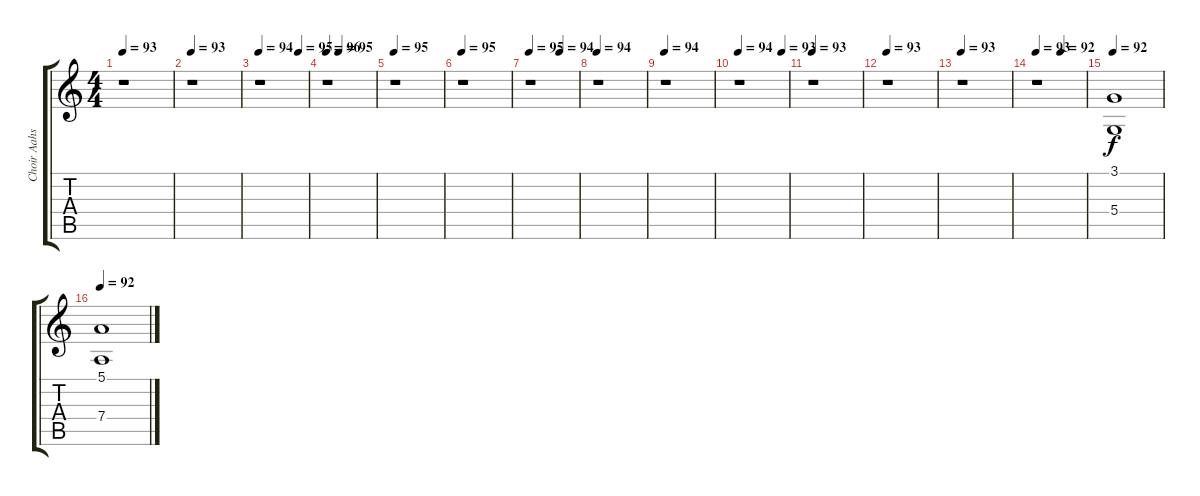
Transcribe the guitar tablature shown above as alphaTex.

\track ("Choir Aahs" "Choir Aahs") {instrument choiraahs}
\staff {score tabs}
\tuning (E4 B3 G3 D3 A2 E2) {hide}
\ts (4 4)
\tempo 93
\clef g2
\ks c
r.1{dy f} |
\tempo 93
r.1 |
\tempo 94
\tempo (95 0.8125)
r.1 |
\tempo 96
\tempo (95 0.25)
r.1 |
\tempo 95
r.1 |
\tempo 95
r.1 |
\tempo 95
\tempo (94 0.625)
r.1 |
\tempo 94
r.1 |
\tempo 94
r.1 |
\tempo 94
\tempo (93 0.875)
r.1 |
\tempo 93
r.1 |
\tempo 93
r.1 |
\tempo 93
r.1 |
\tempo 93
\tempo (92 0.5)
r.1 |
\tempo 92
(3.1 5.4).1 |
\tempo 92
(5.1 7.4).1
